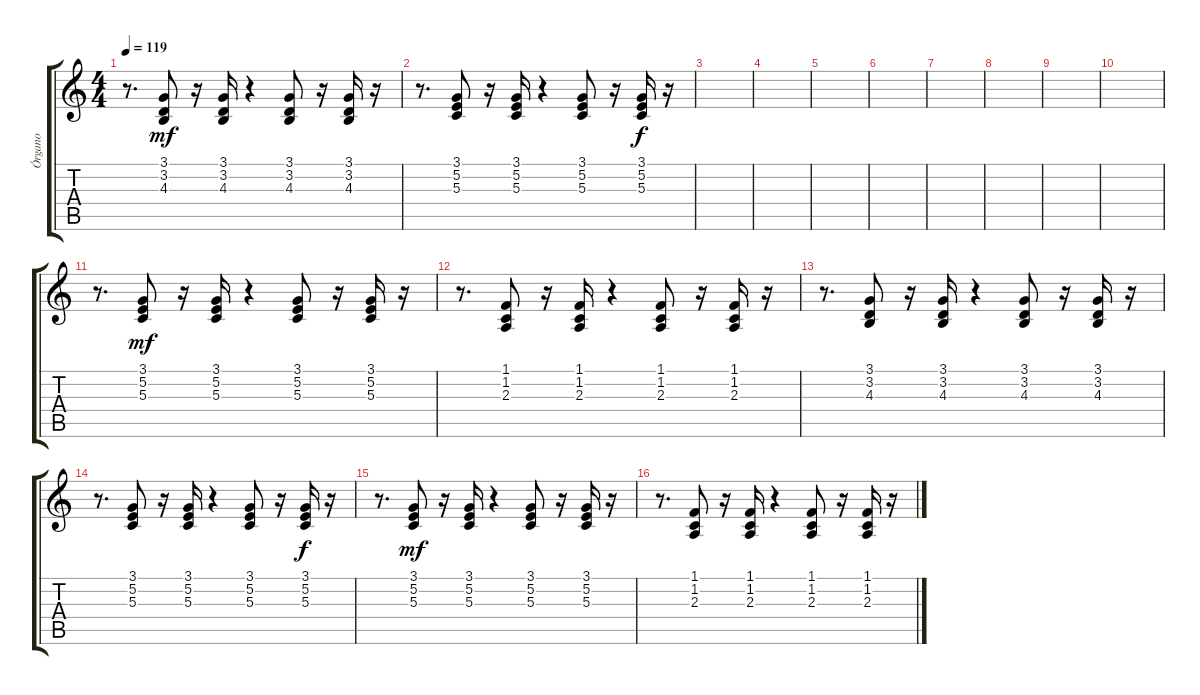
\track ("Órgano" "Órgano") {instrument churchorgan}
\staff {score tabs}
\tuning (E4 B3 G3 D3 A2 E2) {hide}
\ts (4 4)
\tempo 119
\clef g2
\ks c
r.8{d dy mf} (3.1 3.2 4.3).8 r.16 (3.1 3.2 4.3).16 r.4 (3.1 3.2 4.3).8 r.16 (3.1 3.2 4.3).16 r.16 |
r.8{d} (3.1 5.2 5.3).8 r.16 (3.1 5.2 5.3).16 r.4 (3.1 5.2 5.3).8 r.16 (3.1 5.2 5.3).16{dy f} r.16 |
|
|
|
|
|
|
|
|
r.8{d} (3.1 5.2 5.3).8{dy mf} r.16 (3.1 5.2 5.3).16 r.4 (3.1 5.2 5.3).8 r.16 (3.1 5.2 5.3).16 r.16 |
r.8{d} (1.1 1.2 2.3).8 r.16 (1.1 1.2 2.3).16 r.4 (1.1 1.2 2.3).8 r.16 (1.1 1.2 2.3).16 r.16 |
r.8{d} (3.1 3.2 4.3).8 r.16 (3.1 3.2 4.3).16 r.4 (3.1 3.2 4.3).8 r.16 (3.1 3.2 4.3).16 r.16 |
r.8{d} (3.1 5.2 5.3).8 r.16 (3.1 5.2 5.3).16 r.4 (3.1 5.2 5.3).8 r.16 (3.1 5.2 5.3).16{dy f} r.16 |
r.8{d} (3.1 5.2 5.3).8{dy mf} r.16 (3.1 5.2 5.3).16 r.4 (3.1 5.2 5.3).8 r.16 (3.1 5.2 5.3).16 r.16 |
r.8{d} (1.1 1.2 2.3).8 r.16 (1.1 1.2 2.3).16 r.4 (1.1 1.2 2.3).8 r.16 (1.1 1.2 2.3).16 r.16
